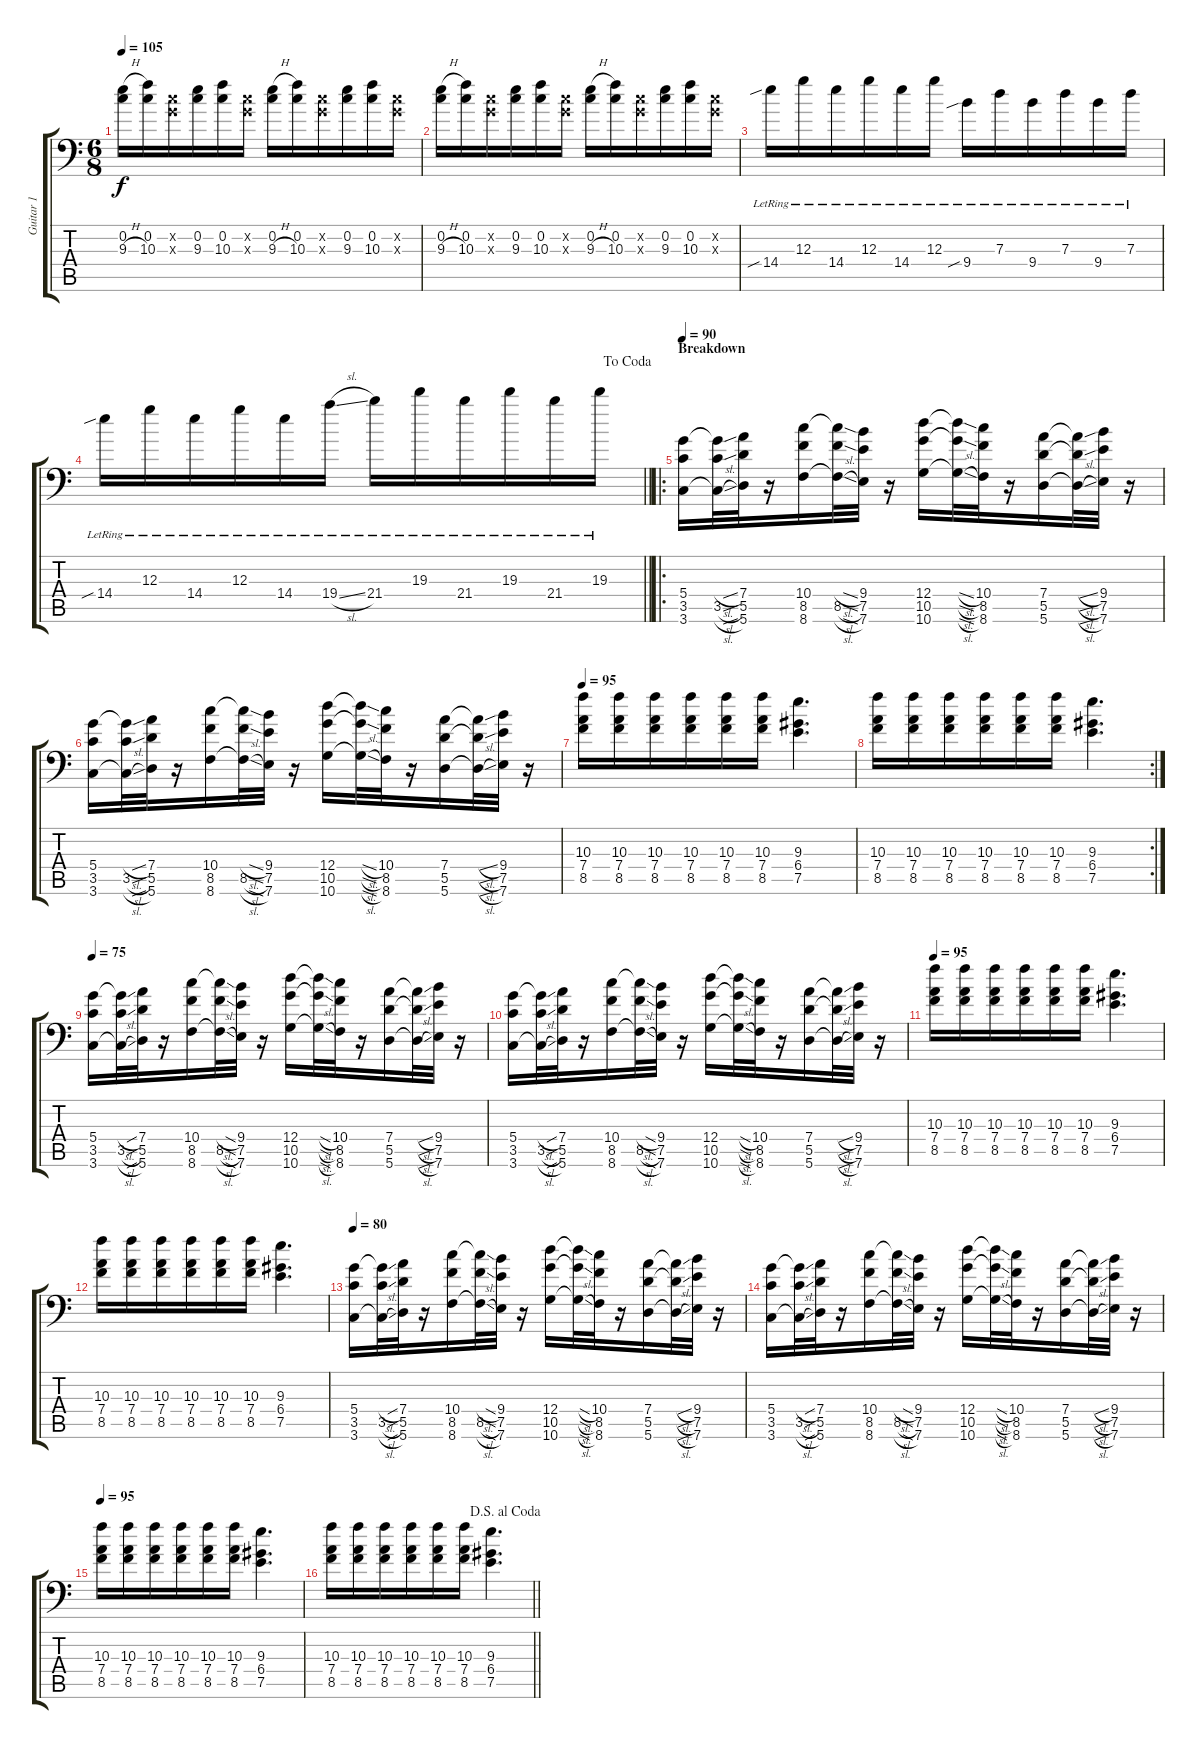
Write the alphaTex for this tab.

\track ("Guitar 1" "Guitar 1") {instrument overdrivenguitar}
\staff {score tabs}
\tuning (E4 C4 G3 D3 A2 A1) {hide}
\ts (6 8)
\tempo 105
\clef f4
\ks c
(0.2{h} 9.3{h}).16{dy f} (0.2 10.3).16 (0.2{x} 0.3{x}).16 (0.2 9.3).16 (0.2 10.3).16 (0.2{x} 0.3{x}).16 (0.2{h} 9.3{h}).16 (0.2 10.3).16 (0.2{x} 0.3{x}).16 (0.2 9.3).16 (0.2 10.3).16 (0.2{x} 0.3{x}).16 |
(0.2{h} 9.3{h}).16 (0.2 10.3).16 (0.2{x} 0.3{x}).16 (0.2 9.3).16 (0.2 10.3).16 (0.2{x} 0.3{x}).16 (0.2{h} 9.3{h}).16 (0.2 10.3).16 (0.2{x} 0.3{x}).16 (0.2 9.3).16 (0.2 10.3).16 (0.2{x} 0.3{x}).16 |
14.4{sib lr}.16 12.3{lr}.16 14.4{lr}.16 12.3{lr}.16 14.4{lr}.16 12.3{lr}.16 9.4{sib lr}.16 7.3{lr}.16 9.4{lr}.16 7.3{lr}.16 9.4{lr}.16 7.3{lr}.16 |
\jump dacoda
\barLineRight lightlight
14.4{sib lr}.16 12.3{lr}.16 14.4{lr}.16 12.3{lr}.16 14.4{lr}.16 19.4{sl lr}.16 21.4{lr}.16 19.3{lr}.16 21.4{lr}.16 19.3{lr}.16 21.4{lr}.16 19.3{lr}.16 |
\ro
\section ("" "Breakdown")
\tempo 95
\tempo 90
(5.4 3.5 3.6).16 (5.4{sl t} 3.5{sl} 3.6{sl t}).32 (7.4 5.5 5.6).32 r.16 (10.4 8.5 8.6).16 (10.4{sl t} 8.5{sl} 8.6{sl t}).32 (9.4 7.5 7.6).32 r.16 (12.4 10.5 10.6).16 (12.4{sl t} 10.5{sl t} 10.6{sl t}).32 (10.4 8.5 8.6).32 r.16 (7.4 5.5 5.6).16 (7.4{sl t} 5.5{sl t} 5.6{sl t}).32 (9.4 7.5 7.6).32 r.16 |
(5.4 3.5 3.6).16 (5.4{sl t} 3.5{sl} 3.6{sl t}).32 (7.4 5.5 5.6).32 r.16 (10.4 8.5 8.6).16 (10.4{sl t} 8.5{sl} 8.6{sl t}).32 (9.4 7.5 7.6).32 r.16 (12.4 10.5 10.6).16 (12.4{sl t} 10.5{sl t} 10.6{sl t}).32 (10.4 8.5 8.6).32 r.16 (7.4 5.5 5.6).16 (7.4{sl t} 5.5{sl t} 5.6{sl t}).32 (9.4 7.5 7.6).32 r.16 |
\tempo 95
(10.3 7.4 8.5).16 (10.3 7.4 8.5).16 (10.3 7.4 8.5).16 (10.3 7.4 8.5).16 (10.3 7.4 8.5).16 (10.3 7.4 8.5).16 (9.3 6.4 7.5).4{d} |
\rc 2
(10.3 7.4 8.5).16 (10.3 7.4 8.5).16 (10.3 7.4 8.5).16 (10.3 7.4 8.5).16 (10.3 7.4 8.5).16 (10.3 7.4 8.5).16 (9.3 6.4 7.5).4{d} |
\tempo 80
\tempo 75
(5.4 3.5 3.6).16 (5.4{sl t} 3.5{sl} 3.6{sl t}).32 (7.4 5.5 5.6).32 r.16 (10.4 8.5 8.6).16 (10.4{sl t} 8.5{sl} 8.6{sl t}).32 (9.4 7.5 7.6).32 r.16 (12.4 10.5 10.6).16 (12.4{sl t} 10.5{sl t} 10.6{sl t}).32 (10.4 8.5 8.6).32 r.16 (7.4 5.5 5.6).16 (7.4{sl t} 5.5{sl t} 5.6{sl t}).32 (9.4 7.5 7.6).32 r.16 |
(5.4 3.5 3.6).16 (5.4{sl t} 3.5{sl} 3.6{sl t}).32 (7.4 5.5 5.6).32 r.16 (10.4 8.5 8.6).16 (10.4{sl t} 8.5{sl} 8.6{sl t}).32 (9.4 7.5 7.6).32 r.16 (12.4 10.5 10.6).16 (12.4{sl t} 10.5{sl t} 10.6{sl t}).32 (10.4 8.5 8.6).32 r.16 (7.4 5.5 5.6).16 (7.4{sl t} 5.5{sl t} 5.6{sl t}).32 (9.4 7.5 7.6).32 r.16 |
\tempo 95
(10.3 7.4 8.5).16 (10.3 7.4 8.5).16 (10.3 7.4 8.5).16 (10.3 7.4 8.5).16 (10.3 7.4 8.5).16 (10.3 7.4 8.5).16 (9.3 6.4 7.5).4{d} |
(10.3 7.4 8.5).16 (10.3 7.4 8.5).16 (10.3 7.4 8.5).16 (10.3 7.4 8.5).16 (10.3 7.4 8.5).16 (10.3 7.4 8.5).16 (9.3 6.4 7.5).4{d} |
\tempo 80
(5.4 3.5 3.6).16 (5.4{sl t} 3.5{sl} 3.6{sl t}).32 (7.4 5.5 5.6).32 r.16 (10.4 8.5 8.6).16 (10.4{sl t} 8.5{sl} 8.6{sl t}).32 (9.4 7.5 7.6).32 r.16 (12.4 10.5 10.6).16 (12.4{sl t} 10.5{sl t} 10.6{sl t}).32 (10.4 8.5 8.6).32 r.16 (7.4 5.5 5.6).16 (7.4{sl t} 5.5{sl t} 5.6{sl t}).32 (9.4 7.5 7.6).32 r.16 |
(5.4 3.5 3.6).16 (5.4{sl t} 3.5{sl} 3.6{sl t}).32 (7.4 5.5 5.6).32 r.16 (10.4 8.5 8.6).16 (10.4{sl t} 8.5{sl} 8.6{sl t}).32 (9.4 7.5 7.6).32 r.16 (12.4 10.5 10.6).16 (12.4{sl t} 10.5{sl t} 10.6{sl t}).32 (10.4 8.5 8.6).32 r.16 (7.4 5.5 5.6).16 (7.4{sl t} 5.5{sl t} 5.6{sl t}).32 (9.4 7.5 7.6).32 r.16 |
\tempo 95
(10.3 7.4 8.5).16 (10.3 7.4 8.5).16 (10.3 7.4 8.5).16 (10.3 7.4 8.5).16 (10.3 7.4 8.5).16 (10.3 7.4 8.5).16 (9.3 6.4 7.5).4{d} |
\jump dalsegnoalcoda
\barLineRight lightlight
(10.3 7.4 8.5).16 (10.3 7.4 8.5).16 (10.3 7.4 8.5).16 (10.3 7.4 8.5).16 (10.3 7.4 8.5).16 (10.3 7.4 8.5).16 (9.3 6.4 7.5).4{d}
